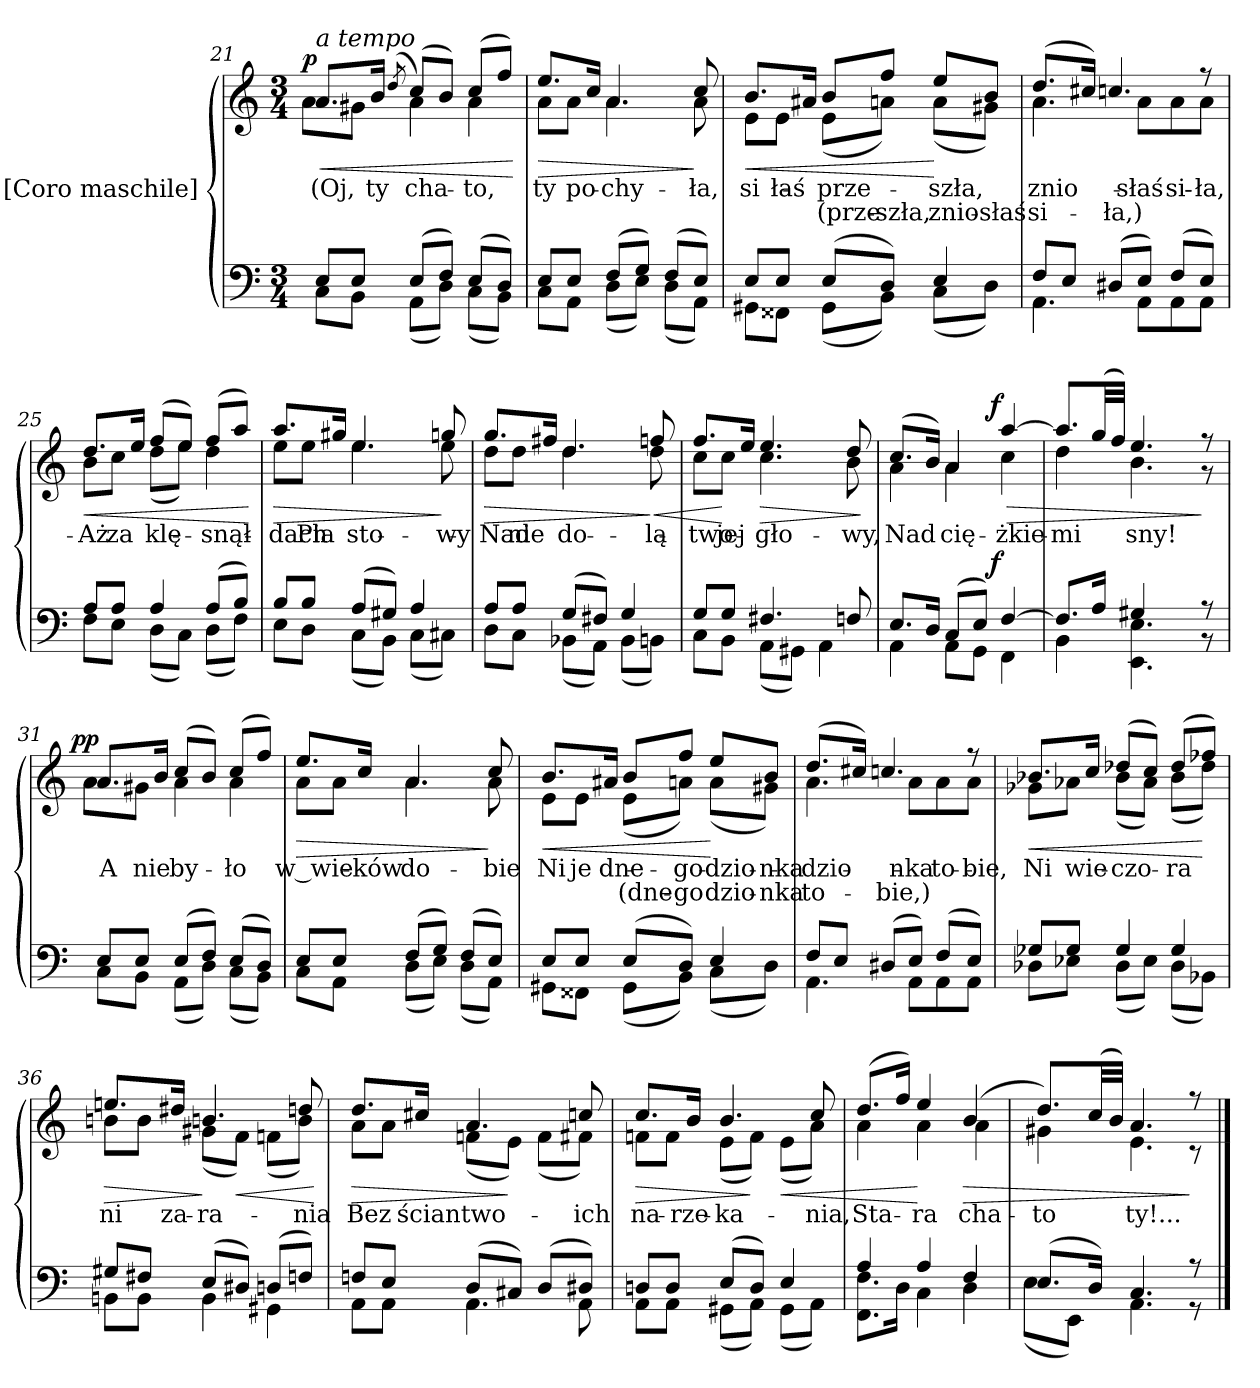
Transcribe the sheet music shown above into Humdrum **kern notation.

**kern	**dynam	**kern	**text	**text	**dynam
*part2	*part2	*part1	*part1	*part1	*part1
*staff2	*staff2	*staff1	*staff1	*staff1	*staff1
*I"[Coro maschile]	*	*I"[Coro maschile]	*	*	*
*clefF4	*	*clefG2	*	*	*
*k[]	*	*k[]	*	*	*
*M3/4	*	*M3/4	*	*	*
=21	=21	=21	=21	=21	=21
*^	*	*^	*	*	*
!	!	!	!LO:TX:a:i:t=a tempo	!	!	!	!
!	!	!	!	!	!	!	!LO:HP:b
!	!	!	!	!	!	!	!LO:DY:n=1:b:rj
8E/L	8C\L	.	8.a/L	8a\L	(Oj,	.	< p
8E/J	8BB\J	.	.	8g#X\J	.	.	.
.	.	.	16b/Jk	.	ty	.	.
.	.	.	(8qdd/	.	.	.	.
(8E/L	(8AA\L	.	(8cc/L)	4a\	cha-	.	.
8F/J)	8D\J)	.	8b/J)	.	.	.	.
(8E/L	(8C\L	.	(8cc/L	4a\	-to,	.	.
8D/J)	8BB\J)	.	8ff/J)	.	.	.	.
*v	*v	*	*	*	*	*	*
*	*	*v	*v	*	*	*
.	.	.	.	.	[
=22	=22	=22	=22	=22	=22
*^	*	*^	*	*	*
!	!	!	!	!	!	!	!LO:HP:b
8E/L	8C\L	.	8.ee/L	8a\L	ty	.	>
8E/J	8AA\J	.	.	8a\J	.	.	.
.	.	.	16cc/Jk	.	po-	.	.
(8F/L	(8D\L	.	4.a/	4.a\	-chy-	.	.
8G/J)	8E\J)	.	.	.	.	.	.
(8F/L	(8D\L	.	.	.	.	.	.
8E/J)	8AA\J)	.	8cc/	8a\	-ła,	.	]
=23	=23	=23	=23	=23	=23	=23	=23
!	!	!	!	!	!	!	!LO:HP:b
8E/L	8GG#X\L	.	8.b/L	8e\L	si-	.	<
8E/J	8FF##X\J	.	.	8e\J	łaś	.	.
.	.	.	16a#X/Jk	.	.	.	.
(8E/L	(8GG#\L	.	8b/L	(8e\L	prze-	(prze-	.
8D/J)	8BB\J)	.	8ff/J	8an\J)	.	-szła,	.
4E/	(8C\L	.	8ee/L	(8a\L	-szła,	znio-	[
.	8D\J)	.	8b/J	8g#X\J)	.	-słaś	.
=24	=24	=24	=24	=24	=24	=24	=24
8F/L	4.AA\	.	(8.dd/L	4.a\	znio-	si-	.
8E/J	.	.	.	.	.	.	.
.	.	.	16cc#X/Jk)	.	.	.	.
(8D#X/L	.	.	4.ccn/	.	.	-ła,)	.
8E/J)	8AA\L	.	.	8a\L	-słaś	.	.
(8F/L	8AA\	.	.	8a\	-si-	.	.
8E/J)	8AA\J	.	8r	8a\J	-ła,	.	.
=25	=25	=25	=25	=25	=25	=25	=25
!	!	!	!	!	!	!	!LO:HP:b
8A/L	8F\L	.	8.dd/L	8b\L	Aż	.	<
8A/J	8E\J	.	.	8cc\J	za-	.	.
.	.	.	16ee/Jk	.	.	.	.
4A/	(>8D\L	.	(8ff/L	(8dd\L	-klę-	.	.
.	8C\J)	.	8ee/J)	8ee\J)	.	.	.
(8A/L	(8D\L	.	(8ff/L	4dd\	-snął	.	.
8B/J)	8F\J)	.	8aa/J)	.	.	.	.
*v	*v	*	*	*	*	*	*
*	*	*v	*v	*	*	*
.	.	.	.	.	[
=26	=26	=26	=26	=26	=26
*^	*	*^	*	*	*
!	!	!	!	!	!	!	!LO:HP:b
8B/L	8E\L	.	8.aa/L	8ee\L	dach	.	>
8B/J	8D\J	.	.	8ee\J	Pia-	.	.
.	.	.	16gg#X/Jk	.	.	.	.
(8A/L	(8C\L	.	4.ee/	4.ee\	-sto-	.	.
8G#X/J)	8BB\J)	.	.	.	.	.	.
4A/	(8C\L	.	.	.	.	.	.
.	8C#X\J)	.	8ggn/	8ee\	-wy	.	]
=27	=27	=27	=27	=27	=27	=27	=27
!	!	!	!	!	!	!	!LO:HP:b
8A/L	8D\L	.	8.gg/L	8dd\L	Nad	.	>
8A/J	8C\J	.	.	8dd\J	nie-	.	.
.	.	.	16ff#X/Jk	.	.	.	.
(8G/L	(8BB-X\L	.	4.dd/	4.dd\	-do-	.	.
8F#X/J)	8AA\J)	.	.	.	.	.	.
4G/	(>8BB-\L	.	.	.	.	.	.
!	!	!	!	!	!	!	!LO:HP:n=1:b
.	8BBn\J)	.	8ffn/	8dd\	-lą	.	] <
=28	=28	=28	=28	=28	=28	=28	=28
8G/L	8C\L	.	8.ff/L	8cc\L	two-	.	.
8G/J	8BB\J	.	.	8cc\J	-jej	.	[
.	.	.	16ee/Jk	.	.	.	.
!	!	!	!	!	!	!	!LO:HP:b
4.F#X/	(>8AA\L	.	4.ee/	4.cc\	gło-	.	>
.	8GG#X\J)	.	.	.	.	.	.
.	4AA\	.	.	.	.	.	.
8Fn/	.	.	8dd/	8b\	-wy,	.	.
*v	*v	*	*	*	*	*	*
*	*	*v	*v	*	*	*
.	.	.	.	.	]
=29	=29	=29	=29	=29	=29
*^	*	*^	*	*	*
8.E/L	4AA\	.	(8.cc/L	4a\	Nad	.	.
16D/Jk	.	.	16b/Jk)	.	.	.	.
(<8C/L	8AA\L	.	4a/	4a\	cię-	.	.
8E/J)	8GG\J	.	.	.	.	.	.
!	!	!LO:DY:a:rj	!	!	!	!	!LO:HP:b
!	!	!	!	!	!	!	!LO:DY:n=1:a:rj
[4F/	4FF\	f	[4aa/	4cc\	-żkie-	.	> f
=30	=30	=30	=30	=30	=30	=30	=30
8.F/L]	4BB\	.	8.aa/L]	4dd\	-mi	.	.
16A/Jk	.	.	(32gg/LL	.	.	.	.
.	.	.	32ff/JJJ)	.	.	.	.
4G#X/	4.EE\ 4.E\	.	4.ee/	4.b\	sny!	.	.
8ryy	.	.	.	.	.	.	.
8rA	8r	.	8rff	8r	.	.	]
=31	=31	=31	=31	=31	=31	=31	=31
!	!	!	!	!	!	!	!LO:DY:a:rj
8E/L	8C\L	.	8.a/L	8a\L	A	.	pp
8E/J	8BB\J	.	.	8g#X\J	.	.	.
.	.	.	16b/Jk	.	nie	.	.
(8E/L	(8AA\L	.	(8cc/L	4a\	by-	.	.
8F/J)	8D\J)	.	8b/J)	.	.	.	.
(8E/L	(8C\L	.	(8cc/L	4a\	-ło	.	.
8D/J)	8BB\J)	.	8ff/J)	.	.	.	.
=32	=32	=32	=32	=32	=32	=32	=32
!	!	!	!	!	!	!	!LO:HP:b
8E/L	8C\L	.	8.ee/L	8a\L	w_wie-	.	>
8E/J	8AA\J	.	.	8a\J	.	.	.
.	.	.	16cc/Jk	.	-ków	.	.
(8F/L	(8D\L	.	4.a/	4.a\	do-	.	.
8G/J)	8E\J)	.	.	.	.	.	.
(8F/L	(8D\L	.	.	.	.	.	.
8E/J)	8AA\J)	.	8cc/	8a\	-bie	.	]
=33	=33	=33	=33	=33	=33	=33	=33
!	!	!	!	!	!	!	!LO:HP:b
8E/L	8GG#X\L	.	8.b/L	8e\L	Ni	.	<
8E/J	8FF##X\J	.	.	8e\J	je-	.	.
.	.	.	16a#X/Jk	.	dne-	.	.
(8E/L	(8GG#\L	.	8b/L	(>8e\L	.	(dne-	.
8D/J)	8BB\J)	.	8ff/J	8an\J)	-go	-go	.
4E/	(8C\L	.	8ee/L	(8a\L	dzio-	dzio-	[
.	8D\J)	.	8b/J	8g#X\J)	-nka	-nka	.
=34	=34	=34	=34	=34	=34	=34	=34
8F/L	4.AA\	.	(8.dd/L	4.a\	dzio-	to-	.
8E/J	.	.	.	.	.	.	.
.	.	.	16cc#X/Jk)	.	.	.	.
(8D#X/L	.	.	4.ccn/	.	.	-bie,)	.
8E/J)	8AA\L	.	.	8a\L	-nka	.	.
(8F/L	8AA\	.	.	8a\	to-	.	.
8E/J)	8AA\J	.	8r	8a\J	-bie,	.	.
=35	=35	=35	=35	=35	=35	=35	=35
!	!	!	!	!	!	!	!LO:HP:b
8G-X/L	8D-X\L	.	8.b-X/L	8g-X\L	Ni	.	<
8G-/J	8E-X\J	.	.	8a-X\J	.	.	.
.	.	.	16cc/Jk	.	wie-	.	.
4G-/	(8D-\L	.	(8dd-X/L	(8b-\L	-czo-	.	.
.	8E-\J)	.	8cc/J)	8a-\J)	.	.	.
4G-/	(>8D-\L	.	(8dd-/L	(8b-\L	-ra	.	.
.	8BB-X\J)	.	8ff-X/J)	8dd-\J)	.	.	[
=36	=36	=36	=36	=36	=36	=36	=36
!	!	!	!	!	!	!	!LO:HP:b
8G#X/L	8BBn\L	.	8.een/L	8bn\L	ni	.	>
8F#X/J	8BB\J	.	.	8b\J	.	.	.
.	.	.	16dd#X/Jk	.	za-	.	.
(8E/L	4BB\	.	4.bn/	(8g#X\L	-ra-	.	]
!	!	!	!	!	!	!	!LO:HP:b
8D#X/J)	.	.	.	8f\J)	.	.	<
(8Dn/L	4GG#X\	.	.	(8fn\L	.	.	.
8Fn/J)	.	.	8ddn/	8b\J)	-nia	.	.
*v	*v	*	*	*	*	*	*
*	*	*v	*v	*	*	*
.	.	.	.	.	[
=37	=37	=37	=37	=37	=37
*^	*	*^	*	*	*
!	!	!	!	!	!	!	!LO:HP:b
8Fn/L	8AA\L	.	8.dd/L	8a\L	Bez	.	>
8E/J	8AA\J	.	.	8a\J	.	.	.
.	.	.	16cc#X/Jk	.	ścian	.	.
(8D/L	4.AA\	.	4.a/	(>8fn\L	two-	.	.
8C#X/J)	.	.	.	8e\J)	.	.	]
(8D/L	.	.	.	(>8f\L	.	.	.
8D#X/J)	8AA\	.	8ccn/	8f#X\J)	ich	.	.
=38	=38	=38	=38	=38	=38	=38	=38
!	!	!	!	!	!	!	!LO:HP:b
8Dn/L	8AA\L	.	8.cc/L	8fn\L	na-	.	>
8D/J	8AA\J	.	.	8f\J	.	.	.
.	.	.	16b/Jk	.	-rze-	.	.
(8E/L	(8GG#X\L	.	4.b/	(>8e\L	-ka-	.	.
8D/J)	8AA\J)	.	.	8f\J)	.	.	]
!	!	!	!	!	!	!	!LO:HP:b
4E/	(8GG#\L	.	.	(>8e\L	.	.	<
.	8AA\J)	.	8cc/	8a\J)	-nia,	.	.
=39	=39	=39	=39	=39	=39	=39	=39
4A/	8.FF\ 8.F\L	.	(8.dd/L	4a\	Sta-	.	.
.	16D\Jk	.	16ff/Jk)	.	.	.	.
4A/	4C\	.	4ee/	4a\	-ra	.	[
!	!	!	!	!	!	!	!LO:HP:b
4F/	4D\	.	(4b/	4a\	cha-	.	>
=40	=40	=40	=40	=40	=40	=40	=40
(8.E/L	(8E\L	.	8.dd/L)	4g#X\	-to	.	.
.	8EE\J)	.	.	.	.	.	.
16D/Jk)	.	.	(32cc/LL	.	.	.	.
.	.	.	32b/JJJ)	.	.	.	.
4.C/	4.AA\	.	4.a/	4.e\	ty!...	.	.
8rA	8r	.	8rff	8r	.	.	]
*v	*v	*	*	*	*	*	*
*	*	*v	*v	*	*	*
==	==	==	==	==	==
*-	*-	*-	*-	*-	*-
